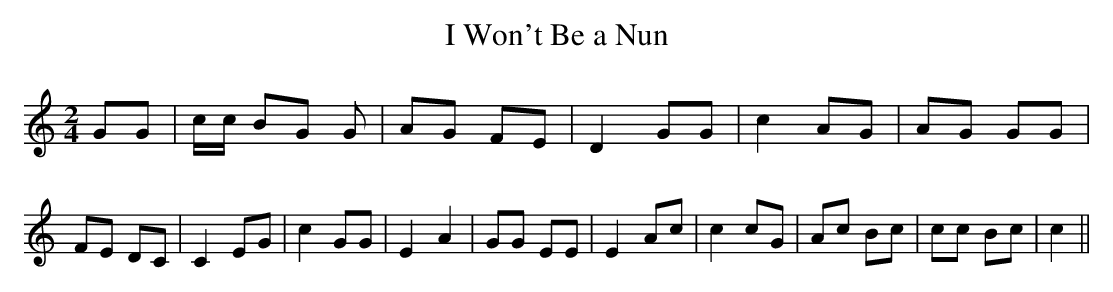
X:1
T:I Won't Be a Nun
M:2/4
L:1/8
K:C
 GG| c/2c/2 BG G| AG FE| D2 GG| c2 AG| AG GG| FE DC| C2 EG| c2 GG|\
 E2 A2| GG EE| E2 Ac| c2 cG| Ac Bc| cc Bc| c2||
